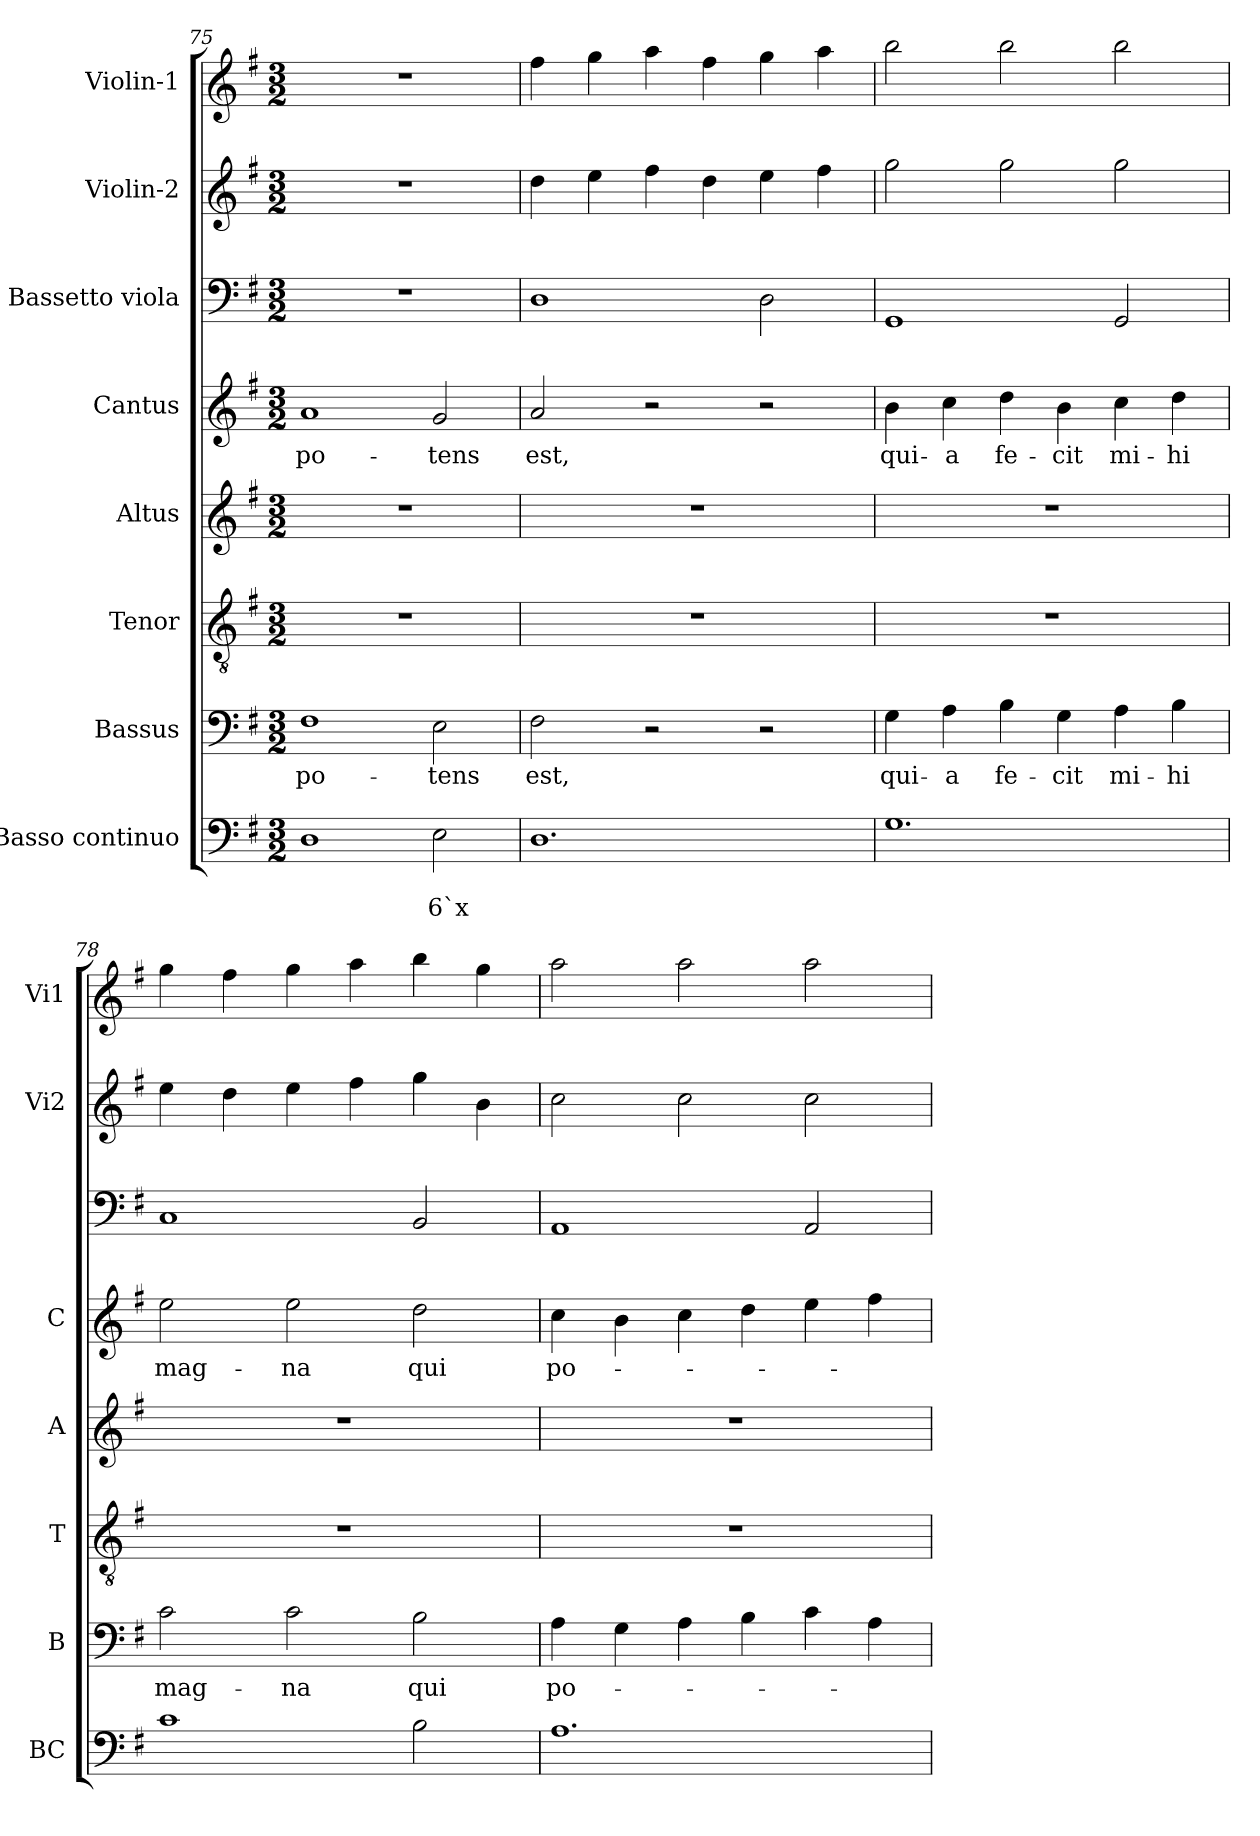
**kern	**text	**text	**kern	**text	**kern	**kern	**kern	**text	**kern	**kern	**kern
*part8	*part8	*part8	*part7	*part7	*part6	*part5	*part4	*part4	*part3	*part2	*part1
*staff8	*staff8	*staff8	*staff7	*staff7	*staff6	*staff5	*staff4	*staff4	*staff3	*staff2	*staff1
*I"Basso continuo	*	*	*I"Bassus	*	*I"Tenor	*I"Altus	*I"Cantus	*	*I"Bassetto viola	*I"Violin-2	*I"Violin-1
*I'BC	*	*	*I'B	*	*I'T	*I'A	*I'C	*	*	*I'Vi2	*I'Vi1
*clefF4	*	*	*clefF4	*	*clefGv2	*clefG2	*clefG2	*	*clefF4	*clefG2	*clefG2
*k[f#]	*	*	*k[f#]	*	*k[f#]	*k[f#]	*k[f#]	*	*k[f#]	*k[f#]	*k[f#]
*G:	*	*	*G:	*	*G:	*G:	*G:	*	*G:	*G:	*G:
*M3/2	*	*	*M3/2	*	*M3/2	*M3/2	*M3/2	*	*M3/2	*M3/2	*M3/2
=75	=75	=75	=75	=75	=75	=75	=75	=75	=75	=75	=75
!	!	!	!	!LO:LY:b	!	!	!	!LO:LY:b	!	!	!
1D	.	.	1F#	po-	1.r	1.r	1a	po-	1.r	1.r	1.r
!	!	!LO:LY:b	!	!LO:LY:b	!	!	!	!LO:LY:b	!	!	!
2E\	.	6`x	2E\	-tens	.	.	2g/	-tens	.	.	.
=76	=76	=76	=76	=76	=76	=76	=76	=76	=76	=76	=76
!	!	!	!	!LO:LY:b	!	!	!	!LO:LY:b	!	!	!
1.D	.	.	2F#\	est,	1.r	1.r	2a/	est,	1D	4dd\	4ff#\
.	.	.	.	.	.	.	.	.	.	4ee\	4gg\
.	.	.	2r	.	.	.	2r	.	.	4ff#\	4aa\
.	.	.	.	.	.	.	.	.	.	4dd\	4ff#\
.	.	.	2r	.	.	.	2r	.	2D\	4ee\	4gg\
.	.	.	.	.	.	.	.	.	.	4ff#\	4aa\
!!LO:PB:g=z
=77	=77	=77	=77	=77	=77	=77	=77	=77	=77	=77	=77
!	!	!	!	!LO:LY:b	!	!	!	!LO:LY:b	!	!	!
1.G	.	.	4G\	qui-	1.r	1.r	4b\	qui-	1GG	2gg\	2bb\
!	!	!	!	!LO:LY:b	!	!	!	!LO:LY:b	!	!	!
.	.	.	4A\	-a	.	.	4cc\	-a	.	.	.
!	!	!	!	!LO:LY:b	!	!	!	!LO:LY:b	!	!	!
.	.	.	4B\	fe-	.	.	4dd\	fe-	.	2gg\	2bb\
!	!	!	!	!LO:LY:b	!	!	!	!LO:LY:b	!	!	!
.	.	.	4G\	-cit	.	.	4b\	-cit	.	.	.
!	!	!	!	!LO:LY:b	!	!	!	!LO:LY:b	!	!	!
.	.	.	4A\	mi-	.	.	4cc\	mi-	2GG/	2gg\	2bb\
!	!	!	!	!LO:LY:b	!	!	!	!LO:LY:b	!	!	!
.	.	.	4B\	-hi	.	.	4dd\	-hi	.	.	.
=78	=78	=78	=78	=78	=78	=78	=78	=78	=78	=78	=78
!	!	!	!	!LO:LY:b	!	!	!	!LO:LY:b	!	!	!
1c	.	.	2c\	mag-	1.r	1.r	2ee\	mag-	1C	4ee\	4gg\
.	.	.	.	.	.	.	.	.	.	4dd\	4ff#\
!	!	!	!	!LO:LY:b	!	!	!	!LO:LY:b	!	!	!
.	.	.	2c\	-na	.	.	2ee\	-na	.	4ee\	4gg\
.	.	.	.	.	.	.	.	.	.	4ff#\	4aa\
!	!	!	!	!LO:LY:b	!	!	!	!LO:LY:b	!	!	!
2B\	.	.	2B\	qui	.	.	2dd\	qui	2BB/	4gg\	4bb\
.	.	.	.	.	.	.	.	.	.	4b\	4gg\
=79	=79	=79	=79	=79	=79	=79	=79	=79	=79	=79	=79
!	!	!	!	!LO:LY:b	!	!	!	!LO:LY:b	!	!	!
1.A	.	.	4A\	po-	1.r	1.r	4cc\	po-	1AA	2cc\	2aa\
.	.	.	4G\	.	.	.	4b\	.	.	.	.
.	.	.	4A\	.	.	.	4cc\	.	.	2cc\	2aa\
.	.	.	4B\	.	.	.	4dd\	.	.	.	.
.	.	.	4c\	.	.	.	4ee\	.	2AA/	2cc\	2aa\
.	.	.	4A\	.	.	.	4ff#\	.	.	.	.
=	=	=	=	=	=	=	=	=	=	=	=
*-	*-	*-	*-	*-	*-	*-	*-	*-	*-	*-	*-
